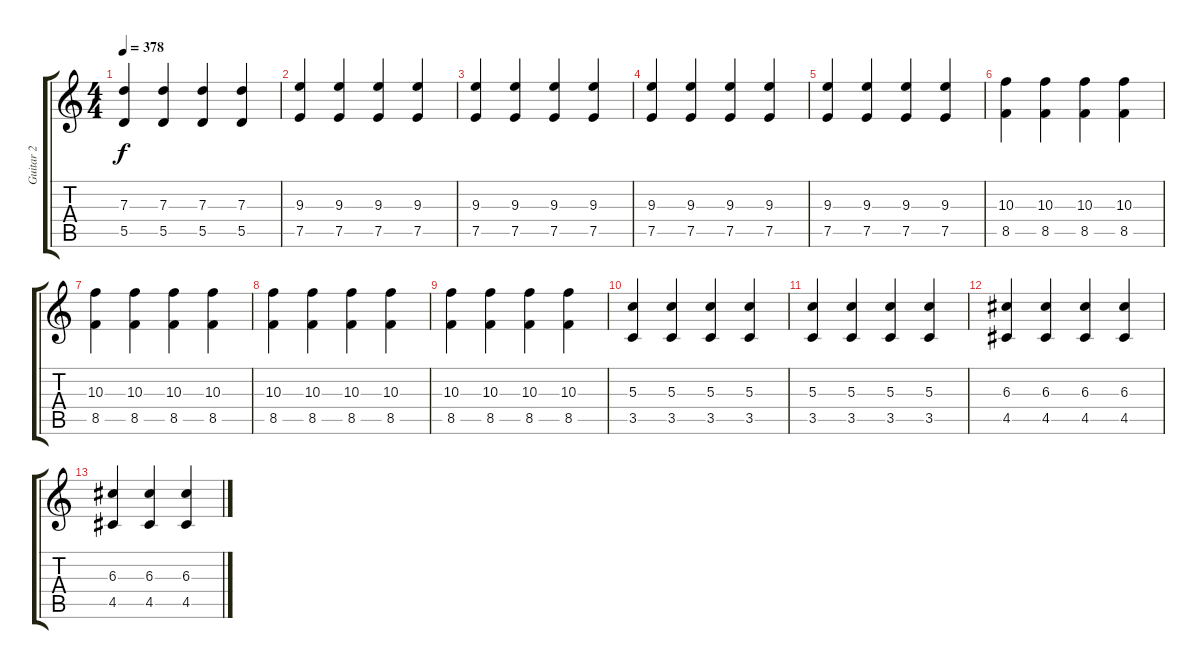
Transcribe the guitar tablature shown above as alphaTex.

\track ("Guitar 2" "Guitar 2") {instrument distortionguitar}
\staff {score tabs}
\tuning (E4 B3 G3 D3 A2 D2) {hide}
\ts (4 4)
\tempo 378
\clef g2
\ks c
(7.3 5.5).4{dy f} (7.3 5.5).4 (7.3 5.5).4 (7.3 5.5).4 |
(9.3 7.5).4 (9.3 7.5).4 (9.3 7.5).4 (9.3 7.5).4 |
(9.3 7.5).4 (9.3 7.5).4 (9.3 7.5).4 (9.3 7.5).4 |
(9.3 7.5).4 (9.3 7.5).4 (9.3 7.5).4 (9.3 7.5).4 |
(9.3 7.5).4 (9.3 7.5).4 (9.3 7.5).4 (9.3 7.5).4 |
(10.3 8.5).4 (10.3 8.5).4 (10.3 8.5).4 (10.3 8.5).4 |
(10.3 8.5).4 (10.3 8.5).4 (10.3 8.5).4 (10.3 8.5).4 |
(10.3 8.5).4 (10.3 8.5).4 (10.3 8.5).4 (10.3 8.5).4 |
(10.3 8.5).4 (10.3 8.5).4 (10.3 8.5).4 (10.3 8.5).4 |
(5.3 3.5).4 (5.3 3.5).4 (5.3 3.5).4 (5.3 3.5).4 |
(5.3 3.5).4 (5.3 3.5).4 (5.3 3.5).4 (5.3 3.5).4 |
(6.3 4.5).4 (6.3 4.5).4 (6.3 4.5).4 (6.3 4.5).4 |
(6.3 4.5).4 (6.3 4.5).4 (6.3 4.5).4
